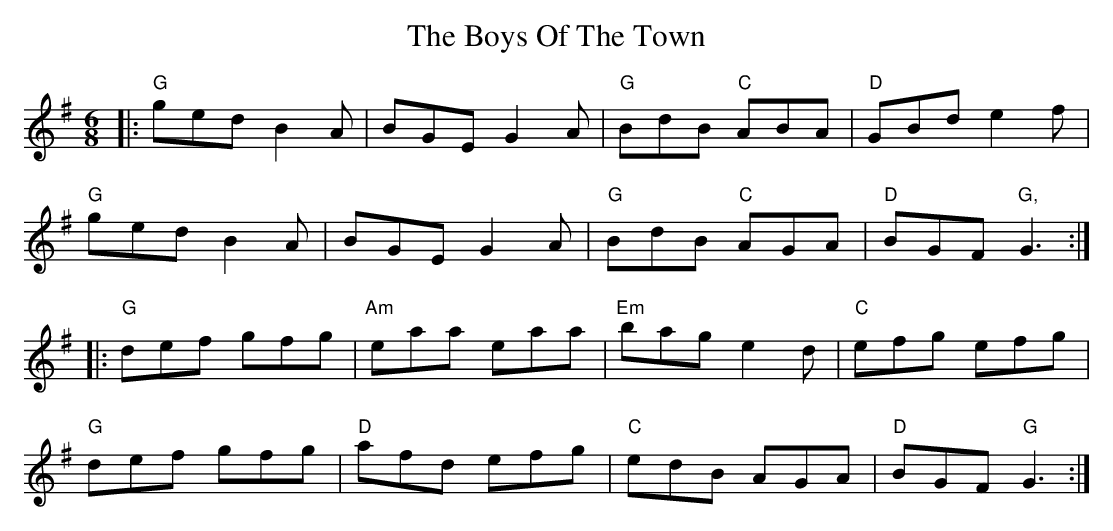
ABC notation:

X:1
T: The Boys Of The Town
M: 6/8
L: 1/8
K: Gmaj
|:"G"ged B2A|BGE G2A|"G"BdB "C"ABA|"D"GBd e2f|
"G"ged B2A|BGE G2A|"G"BdB "C"AGA|"D"BGF "G,"G3:|
|:"G"def gfg|"Am"eaa eaa|"Em"bag e2d|"C"efg efg|
"G"def gfg|"D"afd efg|"C"edB AGA|"D"BGF "G"G3:|
